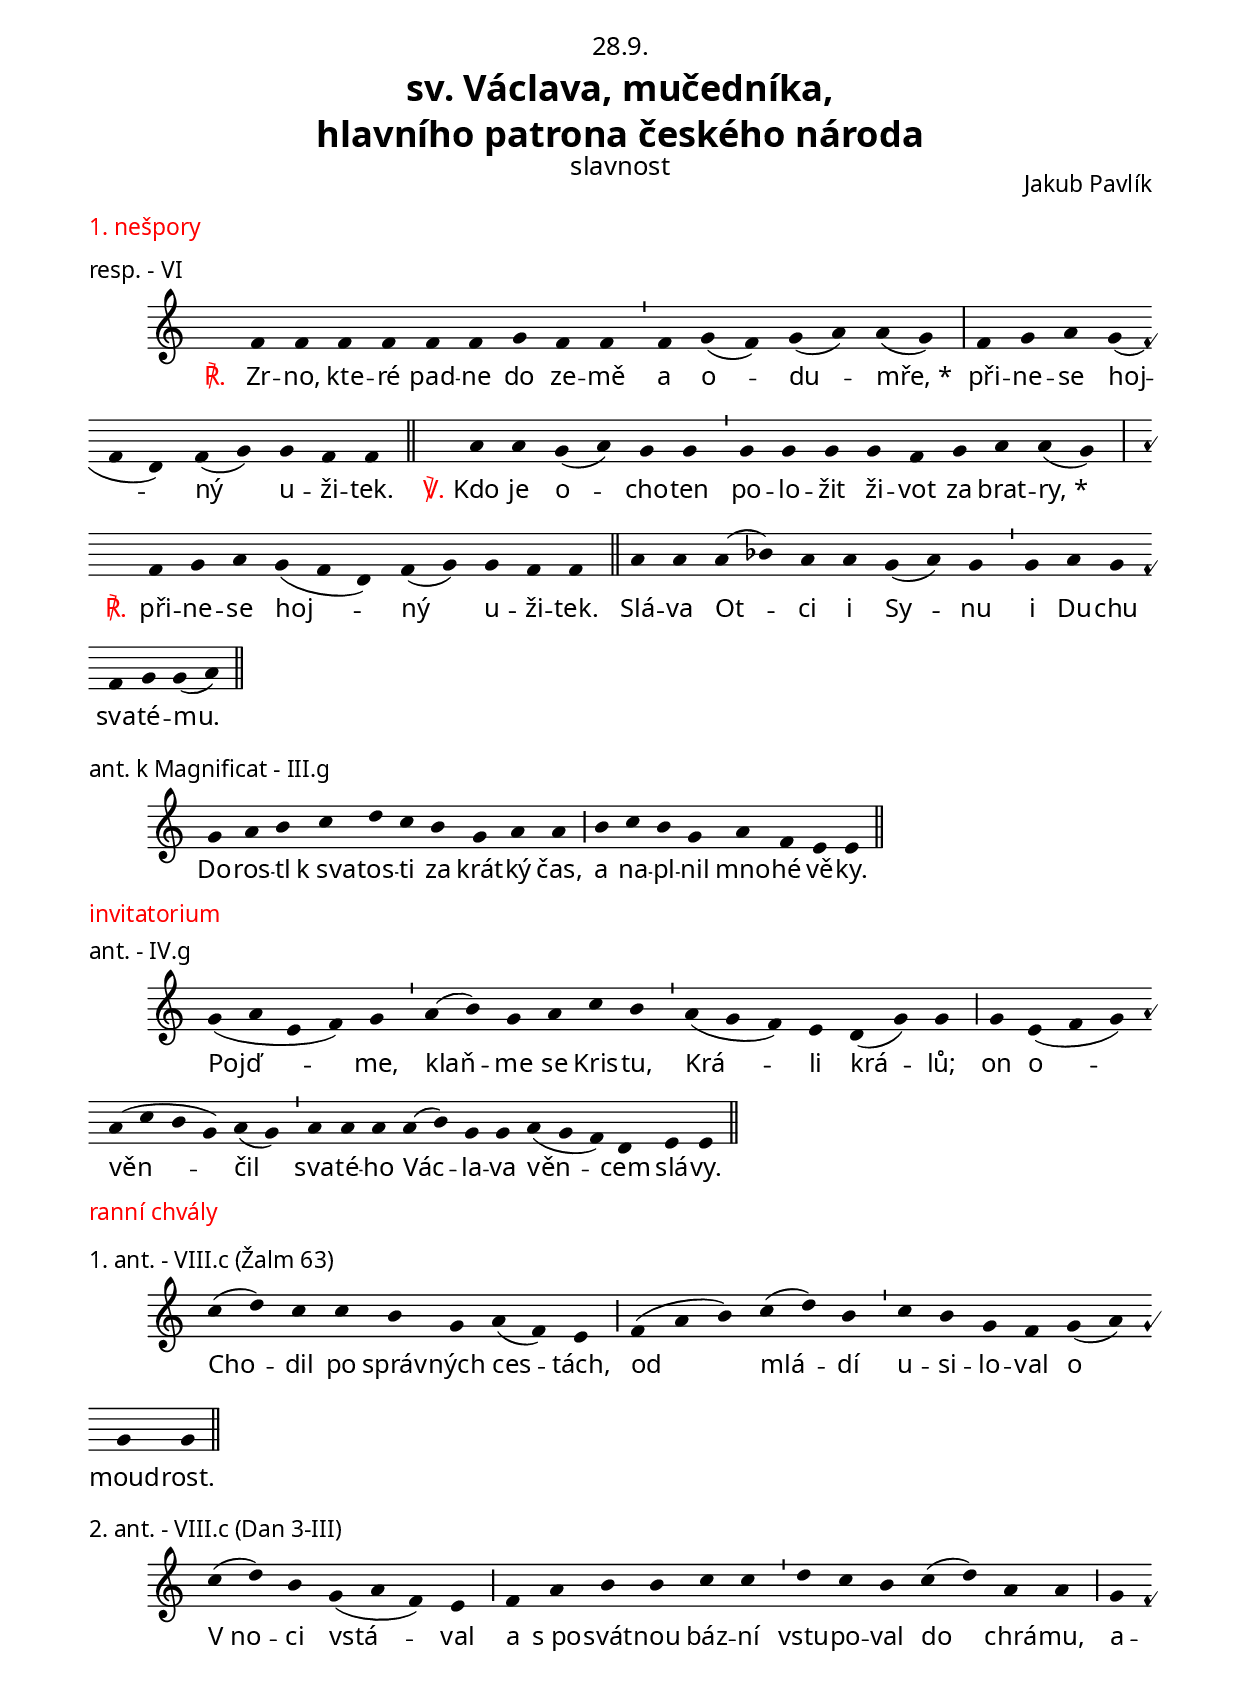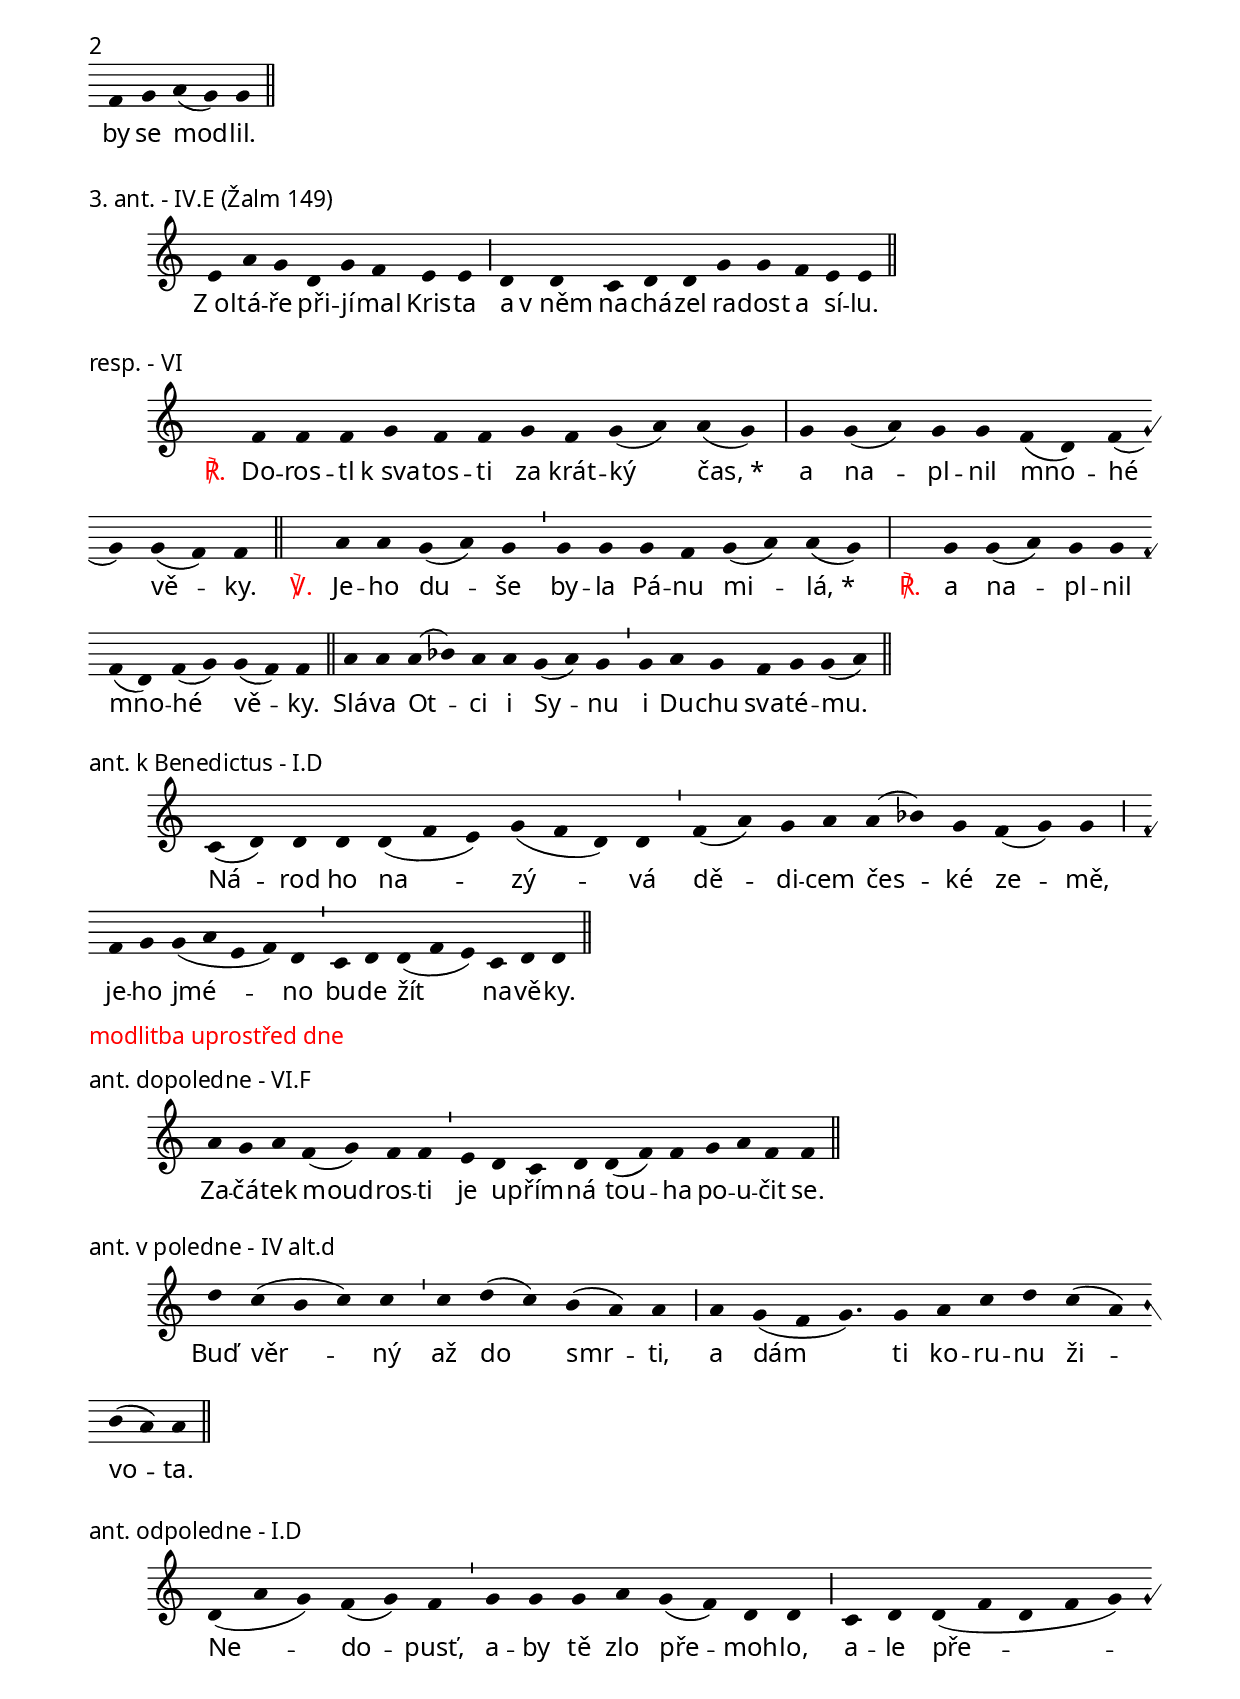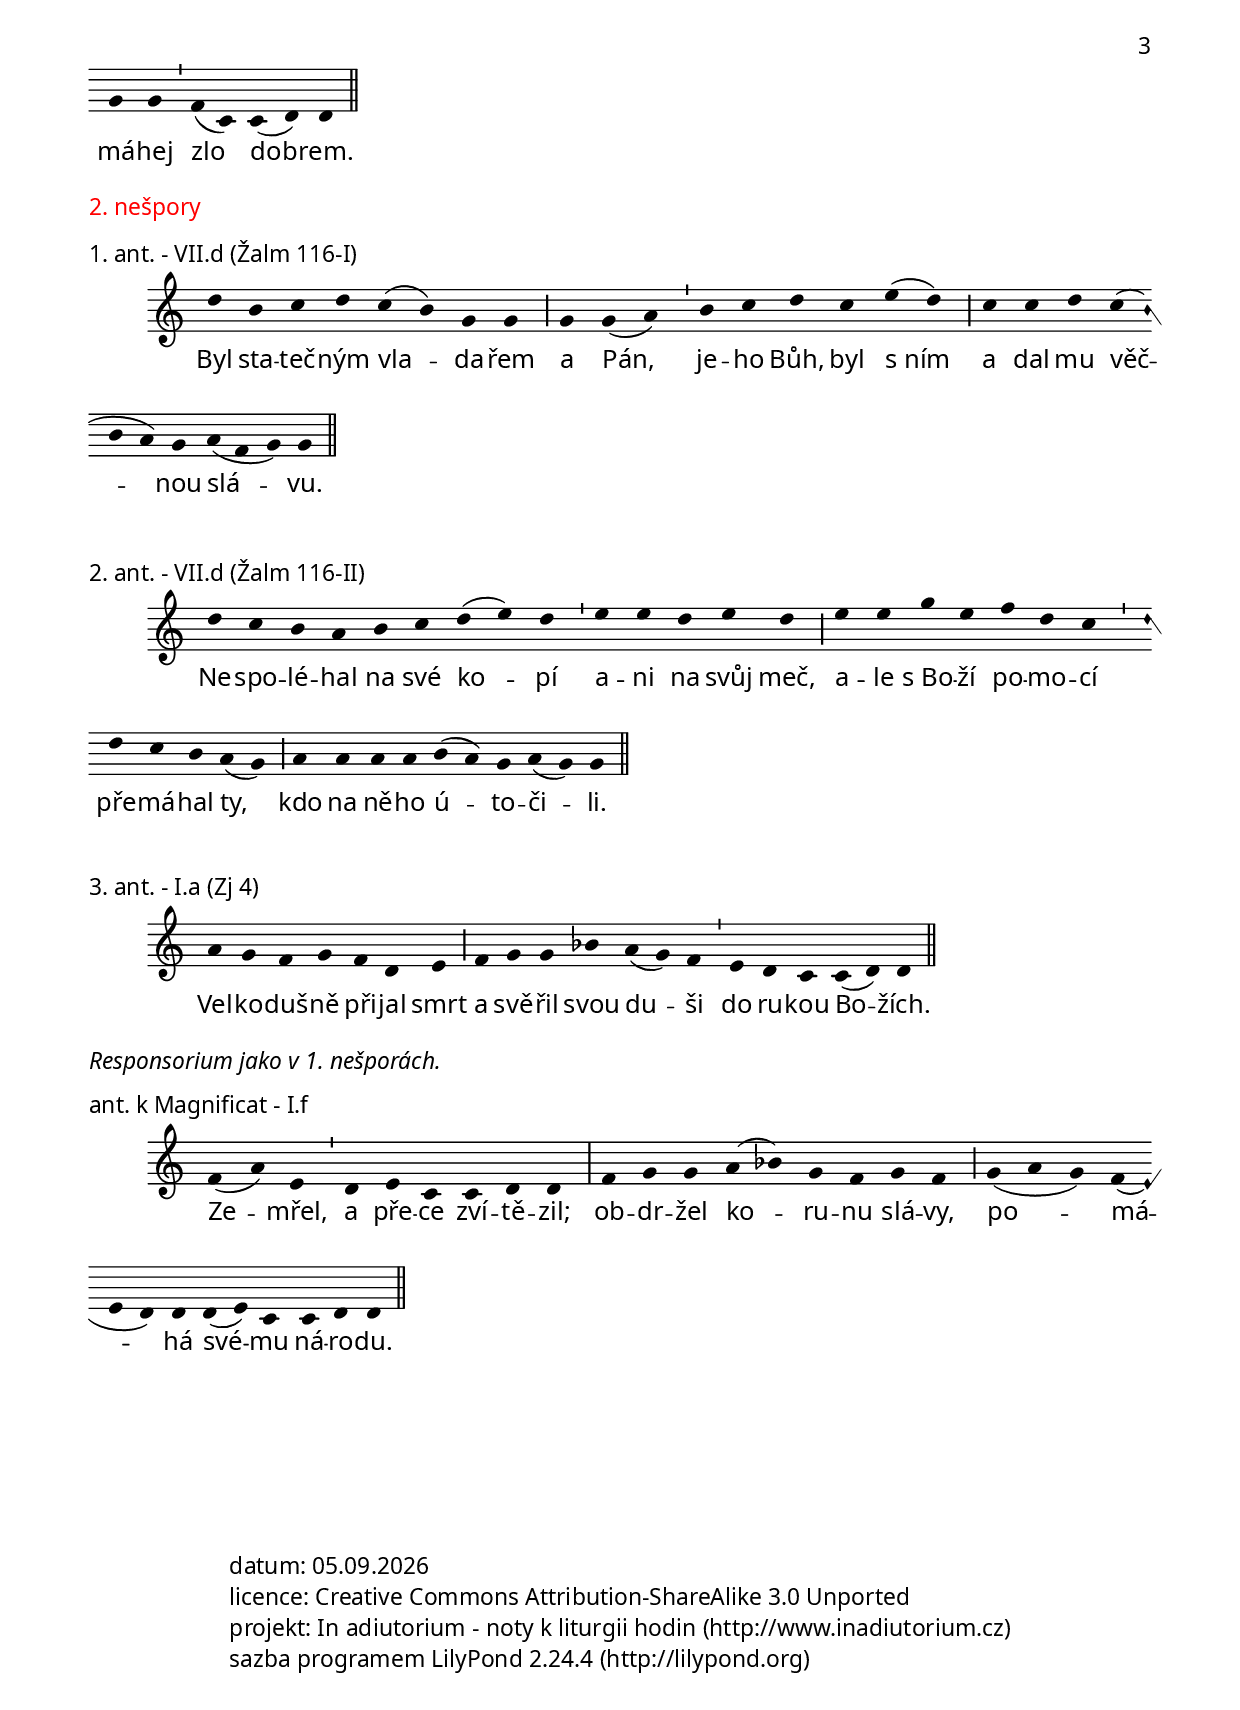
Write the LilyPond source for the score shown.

\version "2.15.40"

\include "../spolecne.ly"
\include "../dilyresponsorii.ly"

\header {
  title = \markup\titleSvatek
            \center-column{ "sv. Václava, mučedníka,"
            "hlavního patrona českého národa" }
            slavnost
            28.9.
  composer = "Jakub Pavlík"
}

\markup {\nadpisHodinka {"1. nešpory"}}

\score {
  \relative c' {
    \choralniRezim

    % R
    \neviditelna f
    f4 f f f f f g f f \barMin f g( f) g( a) a( g) \barMax
    f g a g( f d) f( g) g f f \barFinalis
    % V
    \neviditelna a
    a4 a g( a) g g \barMin g g g g f g a a( g) \barMax
    % R
    \neviditelna a
    f g a g( f d) f( g) g f f \barFinalis
    % Slava
    \respVIdoxologie \barFinalis
  }
  \addlyrics {
    \Response Zr -- no, kte -- ré pad -- ne do ze -- mě a o -- du -- mře,_*
    při -- ne -- se hoj -- ný u -- ži -- tek.
    \Verse Kdo je o -- cho -- ten po -- lo -- žit ži -- vot za brat -- ry,_*
    \Response při -- ne -- se hoj -- ný u -- ži -- tek.
    \textRespDoxologie
  }
  \header {
    quid = "resp."
    modus = "VI"
    id = "1ne-r"
    piece = \markup {\sestavTitulekResp}
  }
}

\score {
  \relative c'' {
    \choralniRezim
    g4 a b c d c b g a a \barMaior
    b c b g a f e e \barFinalis
  }
  \addlyrics {
    Do -- ros -- tl k_sva -- tos -- ti za krát -- ký čas,
    a na -- pl -- nil mno -- hé vě -- ky.
  }
  \header {
    quid = "ant. k Magnificat"
    modus = "III"
    differentia = "g"
    psalmus = ""
    id = "1ne-amag"
    piece = \markup {\sestavTitulekBezZalmu}
  }
}

\markup {\nadpisHodinka {"invitatorium"}}

\score {
  \relative c'' {
    \choralniRezim
    g4( a e f) g \barMin
    a( b) g a c b \barMin
    a( g f) e d( g) g \barMaior
    g e( f g) a( c b g) a( g) \barMin
    a a a a( b) g g a( g f) d e e \barFinalis
  }
  \addlyrics {
    Pojď -- me,
    klaň -- me se Kris -- tu,
    Krá -- li krá -- lů;
    on o -- věn -- čil
    sva -- té -- ho Vác -- la -- va
    věn -- cem slá -- vy.
  }
  \header {
    quid = "ant."
    modus = "IV"
    differentia = "g"
    psalmus = ""
    id = "invit"
    piece = \markup {\sestavTitulekBezZalmu}
  }
}

\markup {\nadpisHodinka {"ranní chvály"}}

\score {
  \relative c'' {
    \choralniRezim
    c4( d) c c b g a( f) e \barMaior
    f( a b) c( d) b \barMin c b g f g( a) g g \barFinalis
  }
  \addlyrics {
    Cho -- dil po správ -- ných ces -- tách,
    od mlá -- dí u -- si -- lo -- val o moud -- rost.
  }
  \header {
    quid = "1. ant."
    modus = "VIII"
    differentia = "c"
    psalmus = "Žalm 63"
    placet = "ohledně kryptotritonu fah v obou těchto antifonách
    zatím nemám jasný názor. Myslím, že když se správně zazpívá,
    není nelibý, ale přinejmenším mně se zpívá poněkud těžko"
    id = "rch-a1"
    piece = \markup {\sestavTitulek}
  }
}

\score {
  \relative c'' {
    \choralniRezim
    c4( d) b g( a f) e \barMaior
    f4 a b b c c \barMin d c b c( d) a a \barMaior
    g f g a( g) g \barFinalis
  }
  \addlyrics {
    V_no -- ci vstá -- val
    a s_po -- svát -- nou báz -- ní vstu -- po -- val do chrá -- mu,
    a -- by se mod -- lil.
  }
  \header {
    quid = "2. ant."
    modus = "VIII"
    differentia = "c"
    psalmus = "Dan 3-III"
    id = "rch-a2"
    piece = \markup {\sestavTitulek}
  }
}

\score {
  \relative c' {
    \choralniRezim
    e4 a g d g f e e \barMaior
    d d c d d g g f e e \barFinalis
  }
  \addlyrics {
    Z_ol -- tá -- ře při -- jí -- mal Kris -- ta
    a v_něm na -- chá -- zel ra -- dost a sí -- lu.
  }
  \header {
    quid = "3. ant."
    modus = "IV"
    differentia = "E"
    psalmus = "Žalm 149"
    id = "rch-a3"
    piece = \markup {\sestavTitulek}
  }
}

\score {
  \relative c' {
    \choralniRezim

    % R
    \neviditelna f
    f4 f f g f f g f g( a) a( g) \barMax
    g g( a) g g f( d) f( g) g( f) f \barFinalis
    % V
    \neviditelna a
    a a g( a) g \barMin g g g f g( a) a( g) \barMax
    % R
    \neviditelna a
    g g( a) g g f( d) f( g) g( f) f \barFinalis
    % Slava
    \respVIdoxologie \barFinalis
  }
  \addlyrics {
    \Response Do -- ros -- tl k_sva -- tos -- ti za krát -- ký čas,_*
    a na -- pl -- nil mno -- hé vě -- ky.
    \Verse Je -- ho du -- še by -- la Pá -- nu mi -- lá,_*
    \Response a na -- pl -- nil mno -- hé vě -- ky.
    \textRespDoxologie
  }
  \header {
    quid = "resp."
    modus = "VI"
    id = "rch-r"
    piece = \markup {\sestavTitulekResp}
  }
}

\score {
  \relative c' {
    \choralniRezim
    c4( d) d d d( f e) g( f d) d \barMin
    f( a) g a a( bes) g f( g) g \barMaior
    f g g( a e f) d \barMin c d d( f e) c d d \barFinalis
  }
  \addlyrics {
    Ná -- rod ho na -- zý -- vá
    dě -- di -- cem čes -- ké ze -- mě,
    je -- ho jmé -- no bu -- de žít na -- vě -- ky.
  }
  \header {
    quid = "ant. k Benedictus"
    modus = "I"
    differentia = "D"
    psalmus = ""
    placet = "_nazývá_ má moc velký důraz na druhé slabice"
    id = "rch-aben"
    piece = \markup {\sestavTitulekBezZalmu}
  }
}

\markup {\nadpisHodinka {"modlitba uprostřed dne"}}

\score {
  \relative c'' {
    \choralniRezim
    a4 g a f( g) f f \barMin
    e d c d d( f) f g a f f \barFinalis
  }
  \addlyrics {
    Za -- čá -- tek moud -- ros -- ti
    je u -- přím -- ná tou -- ha po -- u -- čit se.
  }
  \header {
    quid = "ant. dopoledne"
    modus = "VI"
    differentia = "F"
    psalmus = ""
    id = "tercie"
    piece = \markup {\sestavTitulekBezZalmu}
  }
}

\score {
  \relative c'' {
    \choralniRezim
    d4 c( b c) c \barMin c d( c) b( a) a \barMaior
    a g( f g4.) g4 a c d c( a) b( a) a \barFinalis
  }
  \addlyrics {
    Buď věr -- ný až do smr -- ti,
    a dám ti ko -- ru -- nu ži -- vo -- ta.
  }
  \header {
    quid = "ant. v poledne"
    modus = "IV alt"
    differentia = "d"
    psalmus = ""
    placet = "nic moc, pravděpodobně půjde lépe"
    id = "sexta"
    fial = "sanktoral/0506jansarkander.ly#ne-amag?jiny_konec"
    fons = "Jana Sarkandra, k Magnificat; konec upraven"
    piece = \markup {\sestavTitulekBezZalmu}
  }
}

\score {
  \relative c' {
    \choralniRezim
    d4( a' g) f( g) f \barMin g g g a g( f) d d \barMaior
    c d d( f d f g) g g \barMin f( c) c( d) d \barFinalis
  }
  \addlyrics {
    Ne -- do -- pusť, a -- by tě zlo pře -- moh -- lo,
    a -- le pře -- má -- hej zlo dob -- rem.
  }
  \header {
    quid = "ant. odpoledne"
    modus = "I"
    differentia = "D"
    psalmus = ""
    id = "nona"
    piece = \markup {\sestavTitulekBezZalmu}
  }
}

\markup {\nadpisHodinka {"2. nešpory"}}

\score {
  \relative c'' {
    \choralniRezim
    d4 b c d c( b) g g \barMaior
    g g( a) \barMin b c d c e( d) \barMaior
    c c d c( b a) g a( f g) g \barFinalis
  }
  \addlyrics {
    Byl sta -- teč -- ným vla -- da -- řem
    a Pán, je -- ho Bůh, byl s_ním
    a dal mu věč -- nou slá -- vu.
  }
  \header {
    quid = "1. ant."
    modus = "VII"
    differentia = "d"
    psalmus = "Žalm 116-I"
    id = "2ne-a1"
    piece = \markup {\sestavTitulek}
  }
}

\score {
  \relative c'' {
    \choralniRezim
    d4 c b a b c d( e) d \barMin
    e e d e d \barMaior
    e e g e f d c \barMin d c b a( g) \barMaior
    a a a a b( a) g a( g) g \barFinalis
  }
  \addlyrics {
    Ne -- spo -- lé -- hal na své ko -- pí
    a -- ni na svůj meč,
    a -- le s_Bo -- ží po -- mo -- cí pře -- má -- hal ty,
    kdo na ně -- ho ú -- to -- či -- li.
  }
  \header {
    quid = "2. ant."
    modus = "VII"
    differentia = "d"
    psalmus = "Žalm 116-II"
    placet = "_kdo na něho útočili_ je nezpěvné"
    id = "2ne-a2"
    piece = \markup {\sestavTitulek}
  }
}

\score {
  \relative c'' {
    \choralniRezim
    a4 g f g f d e \barMaior
    f g g bes a( g) f \barMin e d c c( d) d \barFinalis
  }
  \addlyrics {
    Vel -- ko -- duš -- ně při -- jal smrt
    a svě -- řil svou du -- ši do ru -- kou Bo -- žích.
  }
  \header {
    quid = "3. ant."
    modus = "I"
    differentia = "a"
    psalmus = "Zj 4"
    placet = "krok na _a_ je nevhodný"
    id = "2ne-a3"
    piece = \markup {\sestavTitulek}
  }
}

\markup\italic{Responsorium jako v 1. nešporách.}

\score {
  \relative c' {
    \choralniRezim
    f4( a) e \barMin d e c c d d \barMax
    f g g a( bes) g f g f \barMaior
    g( a g) f( e d) d d( e) c c d d \barFinalis
  }
  \addlyrics {
    Ze -- mřel, a pře -- ce zví -- tě -- zil;
    ob -- dr -- žel ko -- ru -- nu slá -- vy,
    po -- má -- há své -- mu ná -- ro -- du.
  }
  \header {
    quid = "ant. k Magnificat"
    modus = "I"
    differentia = "f"
    psalmus = ""
    placet = "_Zemřel_ je divné; pamatuji si, jak jsem přesně tuhle divnost
    udělal záměrně, na efekt, ale zpětně myslím, že se to sem až tolik nehodí
    a že by takové věci neměly být v chorálu zapotřebí;
    antifonu zkusit i úplně jinak - je to antifona k Magnificat ze slavnosti
    sv. Václava!"
    id = "2ne-amag"
    piece = \markup {\sestavTitulekBezZalmu}
  }
}